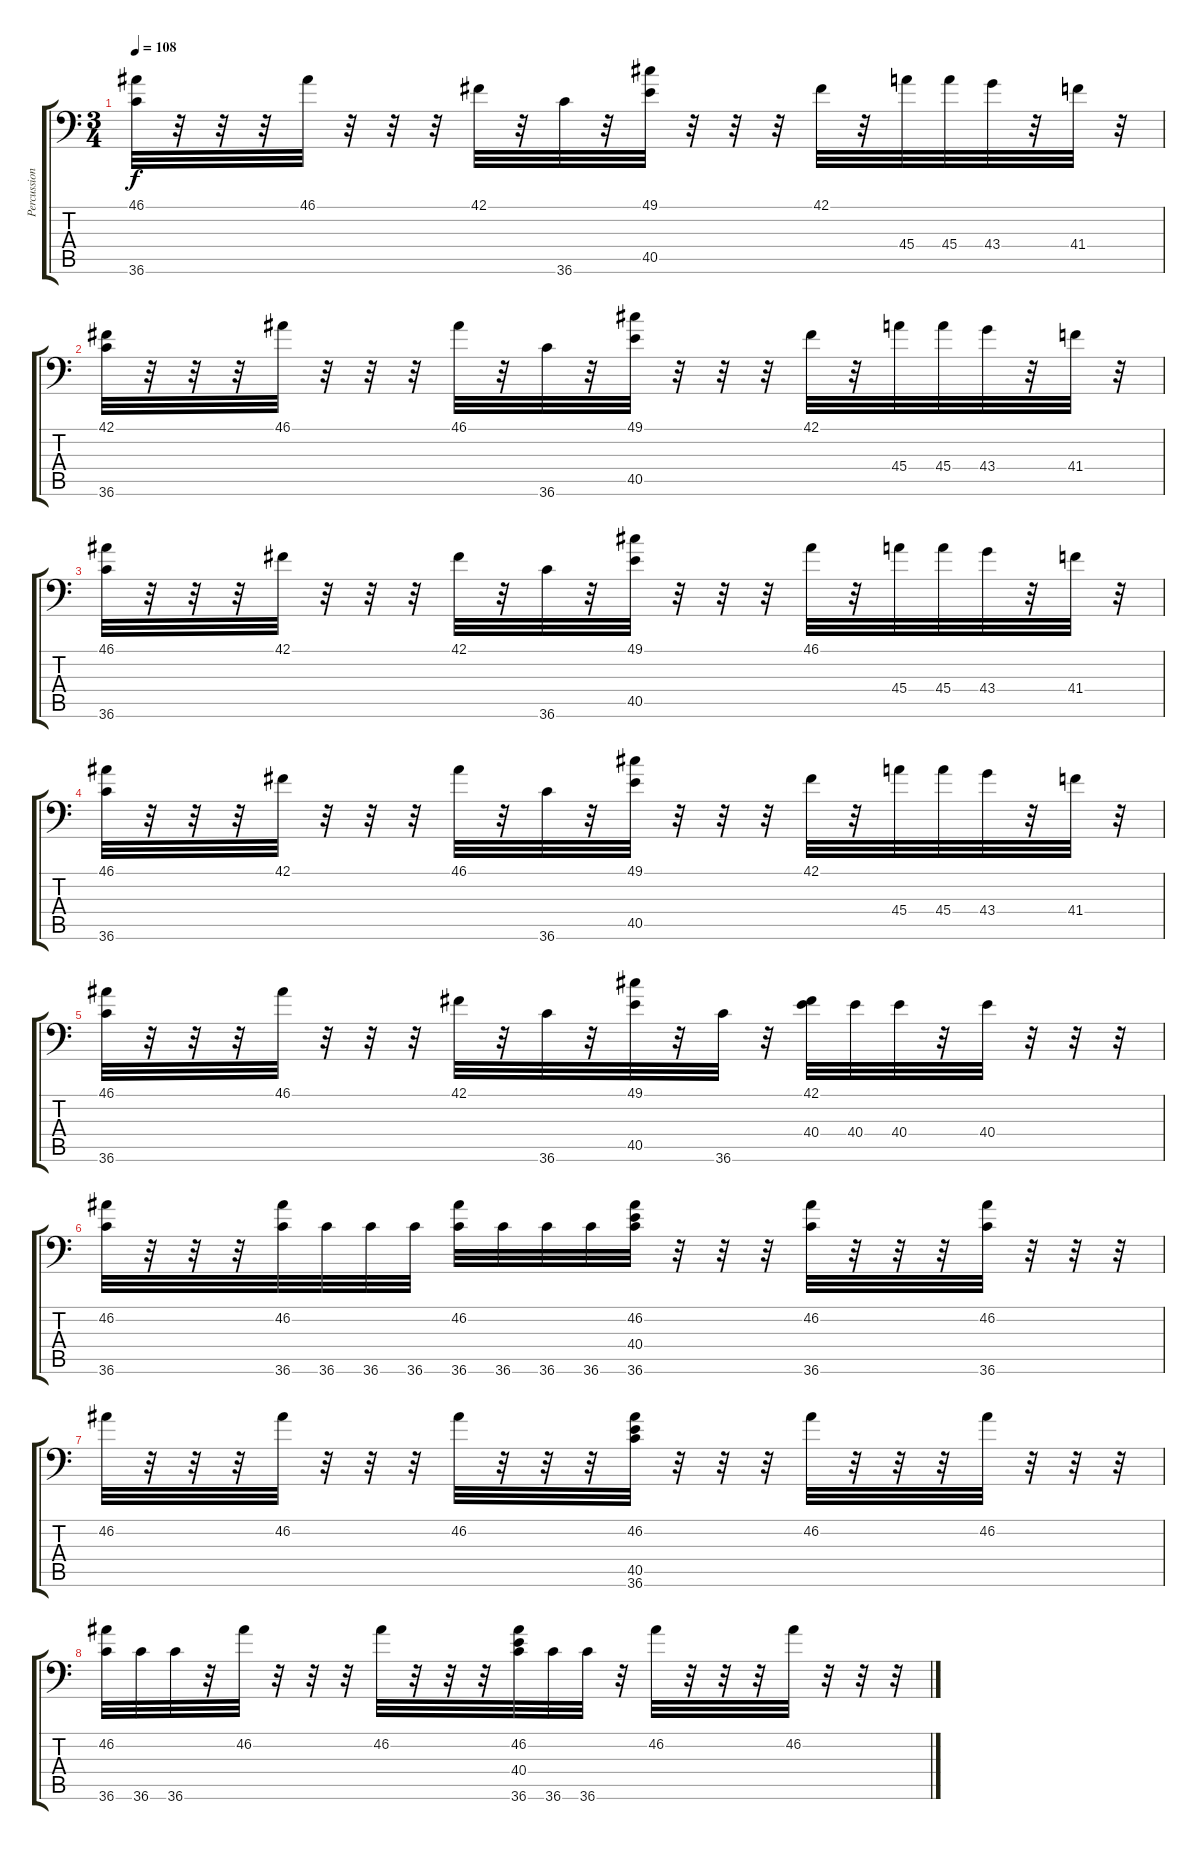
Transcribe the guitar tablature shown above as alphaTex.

\track ("Percussion" "Percussion") {instrument acousticgrandpiano}
\staff {score tabs}
\tuning (C-1 C-1 C-1 C-1 C-1 C-1) {hide}
\ts (3 4)
\tempo 108
\clef f4
\ks c
(46.1 36.6).32{dy f} r.32 r.32 r.32 46.1.32 r.32 r.32 r.32 42.1.32 r.32 36.6.32 r.32 (49.1 40.5).32 r.32 r.32 r.32 42.1.32 r.32 45.4.32 45.4.32 43.4.32 r.32 41.4.32 r.32 |
(42.1 36.6).32 r.32 r.32 r.32 46.1.32 r.32 r.32 r.32 46.1.32 r.32 36.6.32 r.32 (49.1 40.5).32 r.32 r.32 r.32 42.1.32 r.32 45.4.32 45.4.32 43.4.32 r.32 41.4.32 r.32 |
(46.1 36.6).32 r.32 r.32 r.32 42.1.32 r.32 r.32 r.32 42.1.32 r.32 36.6.32 r.32 (49.1 40.5).32 r.32 r.32 r.32 46.1.32 r.32 45.4.32 45.4.32 43.4.32 r.32 41.4.32 r.32 |
(46.1 36.6).32 r.32 r.32 r.32 42.1.32 r.32 r.32 r.32 46.1.32 r.32 36.6.32 r.32 (49.1 40.5).32 r.32 r.32 r.32 42.1.32 r.32 45.4.32 45.4.32 43.4.32 r.32 41.4.32 r.32 |
(46.1 36.6).32 r.32 r.32 r.32 46.1.32 r.32 r.32 r.32 42.1.32 r.32 36.6.32 r.32 (49.1 40.5).32 r.32 36.6.32 r.32 (42.1 40.4).32 40.4.32 40.4.32 r.32 40.4.32 r.32 r.32 r.32 |
(46.2 36.6).32 r.32 r.32 r.32 (46.2 36.6).32 36.6.32 36.6.32 36.6.32 (46.2 36.6).32 36.6.32 36.6.32 36.6.32 (46.2 40.4 36.6).32 r.32 r.32 r.32 (46.2 36.6).32 r.32 r.32 r.32 (46.2 36.6).32 r.32 r.32 r.32 |
46.2.32 r.32 r.32 r.32 46.2.32 r.32 r.32 r.32 46.2.32 r.32 r.32 r.32 (46.2 40.5 36.6).32 r.32 r.32 r.32 46.2.32 r.32 r.32 r.32 46.2.32 r.32 r.32 r.32 |
(46.2 36.6).32 36.6.32 36.6.32 r.32 46.2.32 r.32 r.32 r.32 46.2.32 r.32 r.32 r.32 (46.2 40.4 36.6).32 36.6.32 36.6.32 r.32 46.2.32 r.32 r.32 r.32 46.2.32 r.32 r.32 r.32
